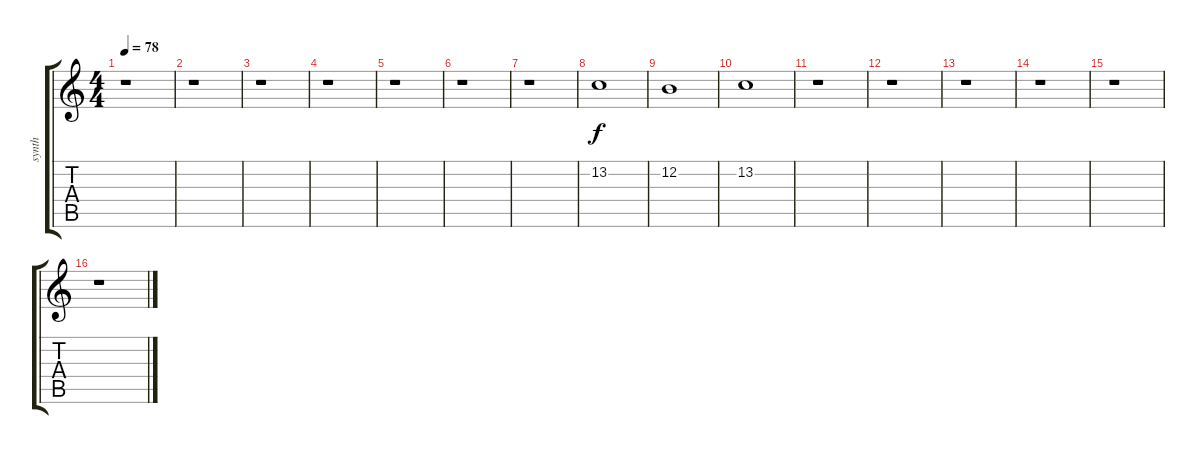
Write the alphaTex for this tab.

\track ("synth" "synth") {instrument musicbox}
\staff {score tabs}
\tuning (E4 B3 G3 D3 A2 E2) {hide}
\ts (4 4)
\tempo 78
\clef g2
\ks c
r.1{dy f} |
r.1 |
r.1 |
r.1 |
r.1 |
r.1 |
r.1 |
13.2.1 |
12.2.1 |
13.2.1 |
r.1 |
r.1 |
r.1 |
r.1 |
r.1 |
r.1
